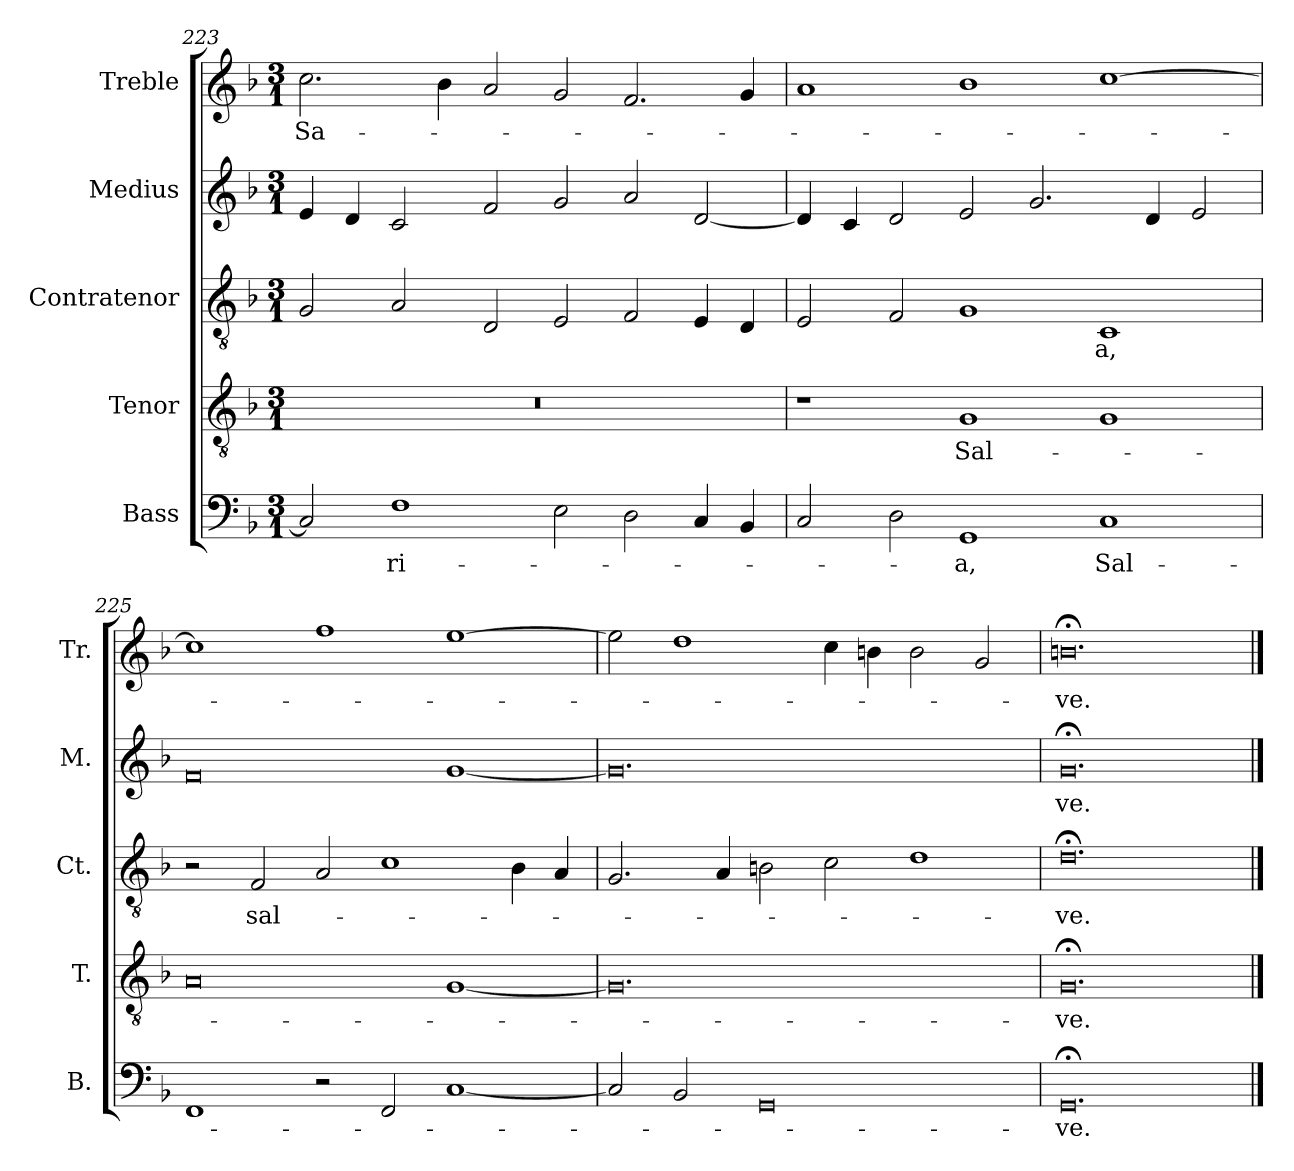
**kern	**text	**kern	**text	**kern	**text	**kern	**text	**kern	**text
*part5	*part5	*part4	*part4	*part3	*part3	*part2	*part2	*part1	*part1
*staff5	*staff5	*staff4	*staff4	*staff3	*staff3	*staff2	*staff2	*staff1	*staff1
*I"Bass	*	*I"Tenor	*	*I"Contratenor	*	*I"Medius	*	*I"Treble	*
*I'B.	*	*I'T.	*	*I'Ct.	*	*I'M.	*	*I'Tr.	*
!!LO:PB:g=z
*clefF4	*	*clefGv2	*	*clefGv2	*	*clefG2	*	*clefG2	*
*	*	*ITrd7c12	*	*ITrd7c12	*	*	*	*	*
*k[b-]	*	*k[b-]	*	*k[b-]	*	*k[b-]	*	*k[b-]	*
*d:	*	*d:	*	*d:	*	*d:	*	*d:	*
*M3/1	*	*M3/1	*	*M3/1	*	*M3/1	*	*M3/1	*
=223	=223	=223	=223	=223	=223	=223	=223	=223	=223
!	!	!LO:N:vis=1	!	!	!	!	!	!	!
!	!	!	!	!	!	!	!	!	!LO:LY:b:color=#000000
2Ci/]	.	0.r	.	2GGi/	.	4ei/	.	2.cci\	Sa-
.	.	.	.	.	.	4di/	.	.	.
!	!LO:LY:b:color=#000000	!	!	!	!	!	!	!	!
1Fi	-ri-	.	.	2AAi/	.	2ci/	.	.	.
.	.	.	.	.	.	.	.	4b-i\	.
.	.	.	.	2DDi/	.	2fi/	.	2ai/	.
2Ei\	.	.	.	2EEi/	.	2gi/	.	2gi/	.
2Di\	.	.	.	2FFi/	.	2ai/	.	2.fi/	.
4Ci/	.	.	.	4EEi/	.	[<2di/	.	.	.
4BB-i/	.	.	.	4DDi/	.	.	.	4gi/	.
=224	=224	=224	=224	=224	=224	=224	=224	=224	=224
2Ci/	.	1r	.	2EEi/	.	4di/]	.	1ai	.
.	.	.	.	.	.	4ci/	.	.	.
2Di\	.	.	.	2FFi/	.	2di/	.	.	.
!	!LO:LY:b:color=#000000	!	!	!	!	!	!	!	!
!	!	!	!LO:LY:b:color=#000000	!	!	!	!	!	!
1GGi	-a,	1GGi	Sal-	1GGi	.	2ei/	.	1b-i	.
.	.	.	.	.	.	2.gi/	.	.	.
!	!LO:LY:b:color=#000000	!	!	!	!	!	!	!	!
!	!	!	!	!	!LO:LY:b:color=#000000	!	!	!	!
1Ci	Sal-	1GGi	.	1CCi	-a,	.	.	[>1cci	.
.	.	.	.	.	.	4di/	.	.	.
.	.	.	.	.	.	2ei/	.	.	.
!!LO:LB:g=z
=225	=225	=225	=225	=225	=225	=225	=225	=225	=225
1FFi	.	0AAi	.	2r	.	0fi	.	1cci]	.
!	!	!	!	!	!LO:LY:b:color=#000000	!	!	!	!
.	.	.	.	2FFi/	sal-	.	.	.	.
2r	.	.	.	2AAi/	.	.	.	1ffi	.
2FFi/	.	.	.	1Ci	.	.	.	.	.
[<1Ci	.	[<1GGi	.	.	.	[<1gi	.	[>1eei	.
.	.	.	.	4BB-i\	.	.	.	.	.
.	.	.	.	4AAi/	.	.	.	.	.
=226	=226	=226	=226	=226	=226	=226	=226	=226	=226
2Ci/]	.	0.GGi]	.	2.GGi/	.	0.gi]	.	2eei\]	.
2BB-i/	.	.	.	.	.	.	.	1ddi	.
.	.	.	.	4AAi/	.	.	.	.	.
0GGi	.	.	.	2BBni\	.	.	.	.	.
.	.	.	.	2Ci\	.	.	.	4cci\	.
.	.	.	.	.	.	.	.	4bni\	.
.	.	.	.	1Di	.	.	.	2bi\	.
.	.	.	.	.	.	.	.	2gi/	.
=227	=227	=227	=227	=227	=227	=227	=227	=227	=227
!	!LO:LY:b:color=#000000	!	!	!	!	!	!	!	!
!	!	!	!LO:LY:b:color=#000000	!	!	!	!	!	!
!	!	!	!	!	!LO:LY:b:color=#000000	!	!	!	!
!	!	!	!	!	!	!	!LO:LY:b:color=#000000	!	!
!	!	!	!	!	!	!	!	!	!LO:LY:b:color=#000000
0.GG;i	-ve.	0.GG;i	-ve.	0.D;i	-ve.	0.g;i	-ve.	0.bn;i	-ve.
==	==	==	==	==	==	==	==	==	==
*-	*-	*-	*-	*-	*-	*-	*-	*-	*-
